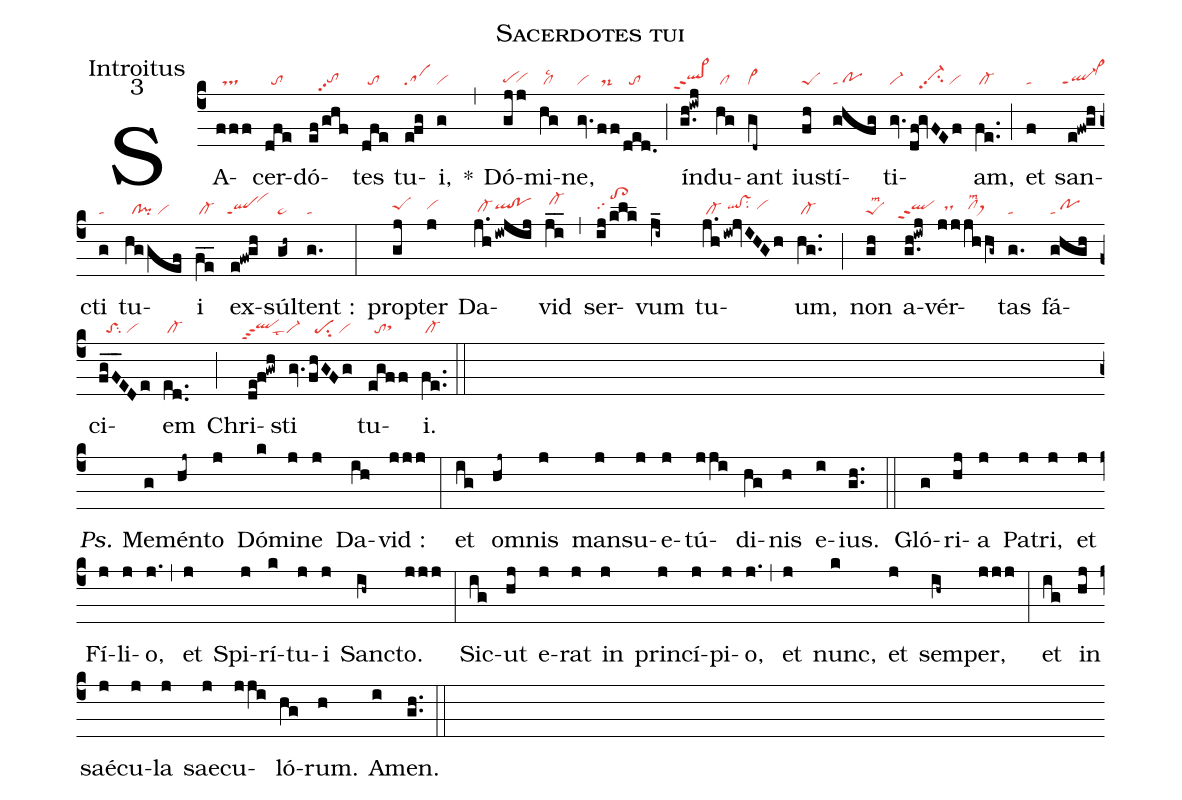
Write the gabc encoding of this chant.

name:Sacerdotes tui;
office-part:Introitus;
mode:3;
nabc-lines:1;
%%
(c4) SA(fff|//ts)cer(dfe|//to)dó(ef/ghf|///tohgpp2)tes(dfe|//to) tu(efg|sa)i,(g|vi) *(,)
Dó(gj|pehg|j|vihg)mi(hg|/cllsc2)ne,(gv.|vi|ff|/ds-|/ded.|//to) (;)
ín(g.h!iwj|``ql>hhppt2)du(hg|/cl)ant(gd~|cl~)
iu(fh|peS)stí(ghfg|ta/pohg)ti(gv.|vi-|df!gvFEf|///vi-hhpp2su2/vi)am,(fe..|/cl-) (;)
et(f|ta) san(e!fw!gh|``ql-ppt1`vi>hj)cti(g|ta) tu(hggef|//cl!pi/vi)i(fe__|/cl-)
ex(e!fw!gh|`qlppt1`vihk)súl(gh~|pe~)tent :(g.|ta) (:)
pro(gj|peShh)pter(j|vihh) Da(j.h|/cl-hg|!iwjij|qlhh!pohh)vid(ji__|/cl-hj) (,)
ser(ij/klk|to>hhpp2)vum(j_i~) tu(j.h|/cl-|!iw!jvIHGh|/qlhh!vshhsu2/vihh)um,(hg..|/cl-) (;)
non(gh|peSlsm2) a(g.h!iwj|``qlhhppt2)vér(jj|//dshh|jhhg~|/clhhlsm2st>hh)tas(g.|ta) fá(ghgh|ta/pohh)ci(fg_F_EDe|//toSsu2/vi)em(ed..|/cl-) (;)
Chri(de!f!gwh|``qlhhppt3)sti(gv.|`````vi-lst7|fhGFg|//pesu2/vi) tu(egff|//tosthh)i.(fe..|/cl-) (::Z)
%<i>T. P.</i> Al(e)le(f)lú(gh){ia},(g.) (;) al(gh)le(g.h!iwjjvIHG)lú(ge/fgF~E~){ia}.(e.) (::)

<i>Ps.</i> Me(g)mén(hj~)to(j) Dó(k)mi(j)ne(j) Da(ih)vid :(jjj) (:)
et(ig) o(hj~)mnis(j) man(j)su(j)e(j)tú(jji)di(hg)nis(h) e(i)ius.(gh..) (::)

Gló(g)ri(hj)a(j) Pa(j)tri,(j) et(j) Fí(j)li(j)o,(j.) (,)
et(j) Spi(j)rí(k)tu(j)i(j) San(ih~)cto.(jjj) (:)
Sic(ig)ut(hj) e(j)rat(j) in(j) prin(j)cí(j)pi(j)o,(j.) (,)
et(j) nunc,(k) et(j) sem(ih~)per,(jjj) (:)
et(ig) in(hj) saé(j)cu(j)la(j) sae(j)cu(jji)ló(hg)rum.(h) A(i)men.(gh..) (::)
